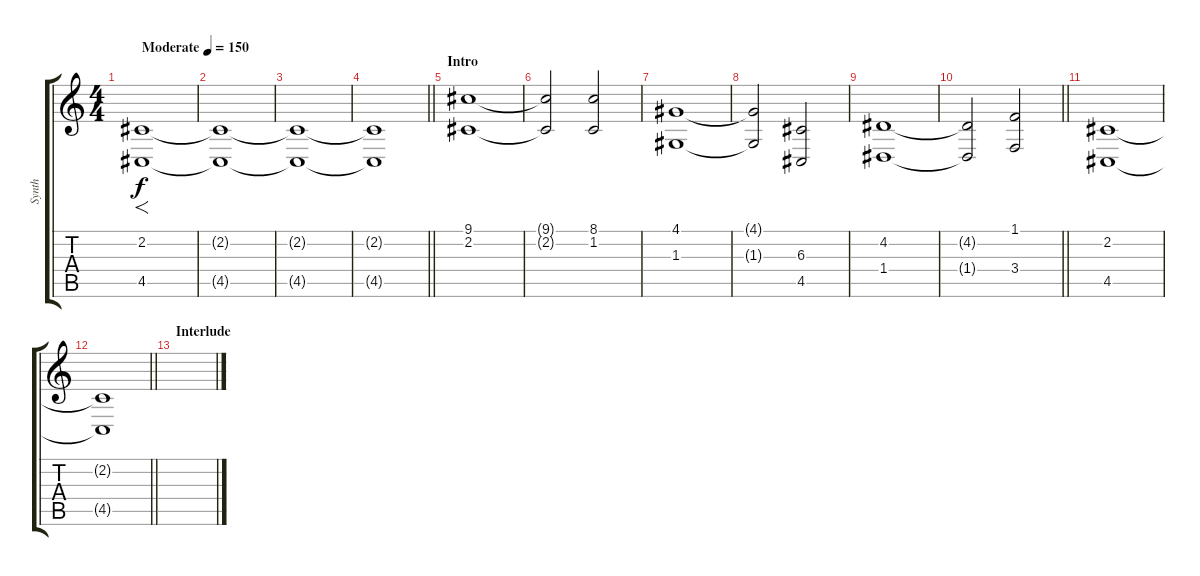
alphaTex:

\track ("Synth" "Synth") {instrument rockorgan}
\staff {score tabs}
\tuning (E4 B3 G3 D3 A2 E2) {hide}
\ts (4 4)
\tempo (150 "Moderate")
\clef g2
\ks c
(2.2 4.5).1{f dy f instrument rockorgan} |
(2.2{t} 4.5{t}).1 |
(2.2{t} 4.5{t}).1 |
\barLineRight lightlight
(2.2{t} 4.5{t}).1 |
\section ("" "Intro")
(9.1 2.2).1 |
(9.1{t} 2.2{t}).2 (8.1 1.2).2 |
(4.1 1.3).1 |
(4.1{t} 1.3{t}).2 (6.3 4.5).2 |
(4.2 1.4).1 |
\barLineRight lightlight
(4.2{t} 1.4{t}).2 (1.1 3.4).2 |
(2.2 4.5).1 |
\barLineRight lightlight
(2.2{t} 4.5{t}).1 |
\section ("" "Interlude")
